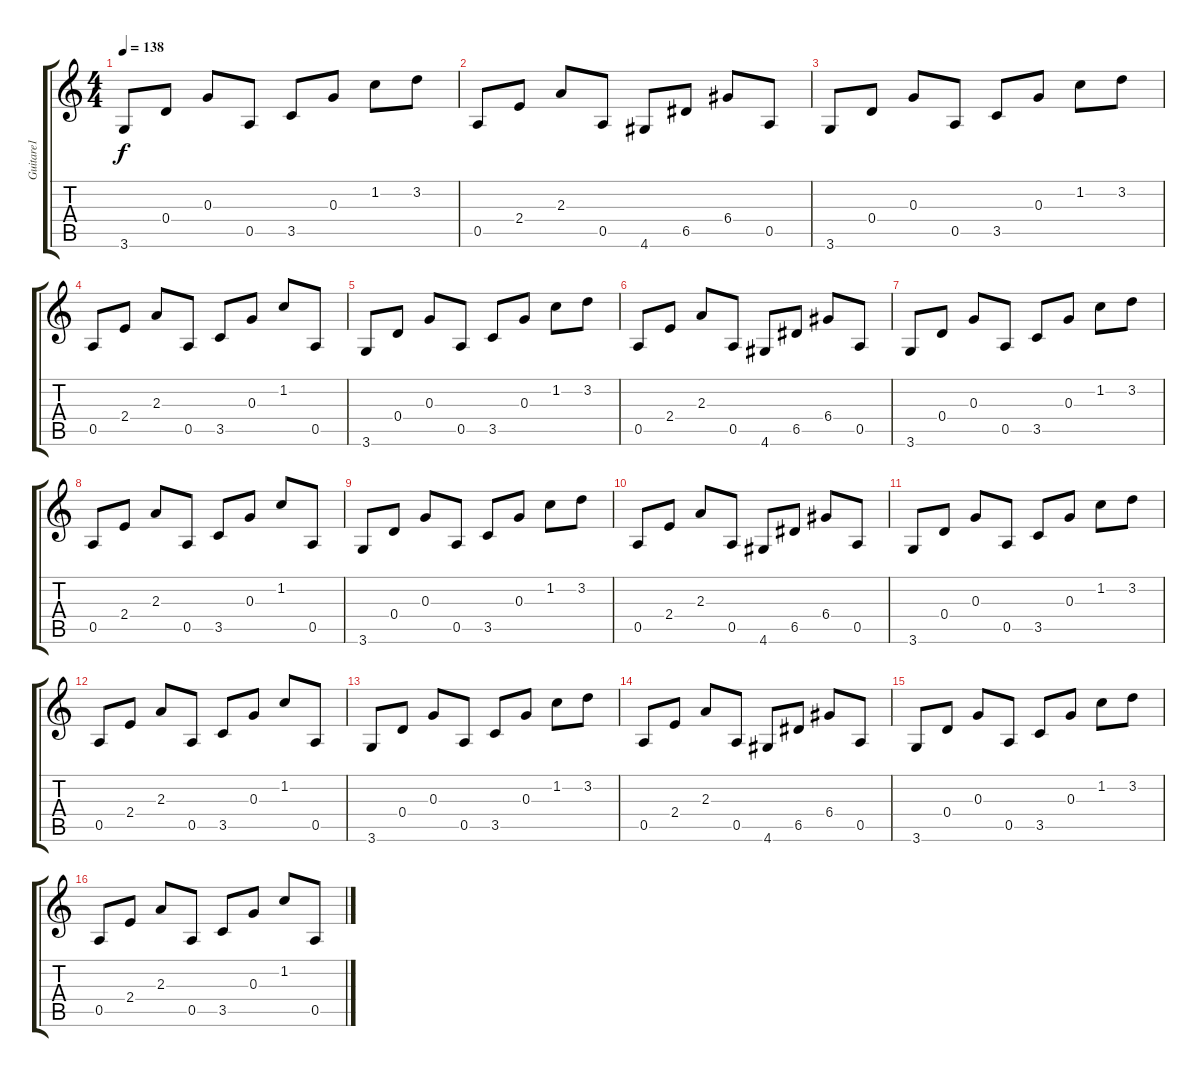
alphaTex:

\track ("Guitare1" "Guitare1") {instrument electricguitarclean}
\staff {score tabs}
\tuning (E4 B3 G3 D3 A2 E2) {hide}
\ts (4 4)
\tempo 138
\clef g2
\ks c
3.6.8{dy f instrument electricguitarclean} 0.4.8 0.3.8 0.5.8 3.5.8 0.3.8 1.2.8 3.2.8 |
0.5.8 2.4.8 2.3.8 0.5.8 4.6.8 6.5.8 6.4.8 0.5.8 |
3.6.8 0.4.8 0.3.8 0.5.8 3.5.8 0.3.8 1.2.8 3.2.8 |
0.5.8 2.4.8 2.3.8 0.5.8 3.5.8 0.3.8 1.2.8 0.5.8 |
3.6.8 0.4.8 0.3.8 0.5.8 3.5.8 0.3.8 1.2.8 3.2.8 |
0.5.8 2.4.8 2.3.8 0.5.8 4.6.8 6.5.8 6.4.8 0.5.8 |
3.6.8 0.4.8 0.3.8 0.5.8 3.5.8 0.3.8 1.2.8 3.2.8 |
0.5.8 2.4.8 2.3.8 0.5.8 3.5.8 0.3.8 1.2.8 0.5.8 |
3.6.8 0.4.8 0.3.8 0.5.8 3.5.8 0.3.8 1.2.8 3.2.8 |
0.5.8 2.4.8 2.3.8 0.5.8 4.6.8 6.5.8 6.4.8 0.5.8 |
3.6.8 0.4.8 0.3.8 0.5.8 3.5.8 0.3.8 1.2.8 3.2.8 |
0.5.8 2.4.8 2.3.8 0.5.8 3.5.8 0.3.8 1.2.8 0.5.8 |
3.6.8 0.4.8 0.3.8 0.5.8 3.5.8 0.3.8 1.2.8 3.2.8 |
0.5.8 2.4.8 2.3.8 0.5.8 4.6.8 6.5.8 6.4.8 0.5.8 |
3.6.8 0.4.8 0.3.8 0.5.8 3.5.8 0.3.8 1.2.8 3.2.8 |
0.5.8 2.4.8 2.3.8 0.5.8 3.5.8 0.3.8 1.2.8 0.5.8
